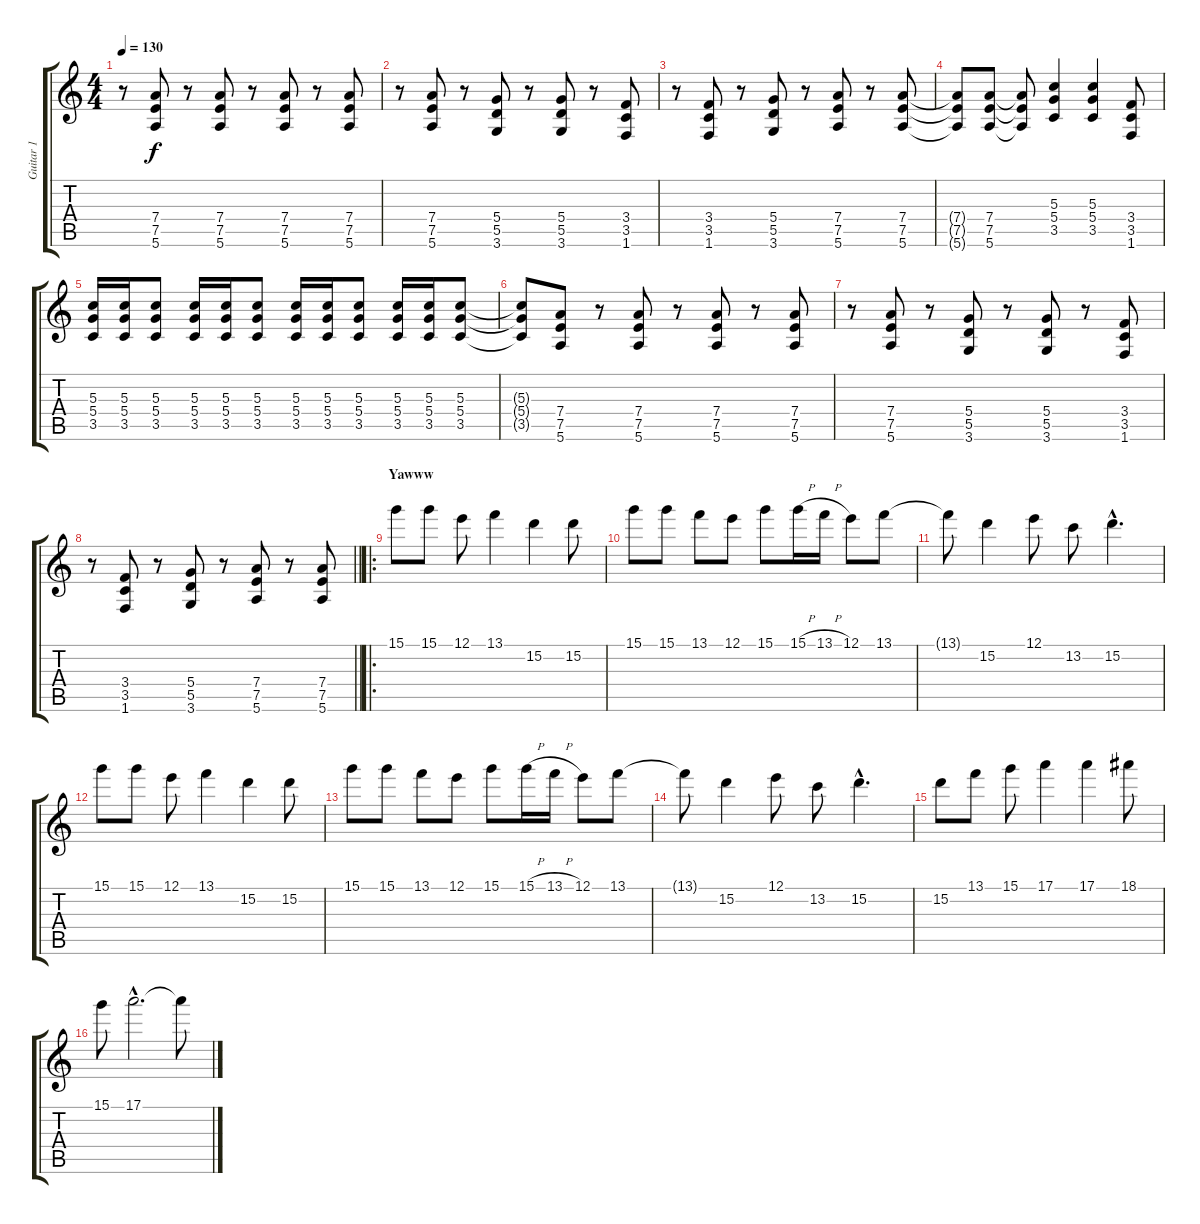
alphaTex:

\track ("Guitar 1" "Guitar 1") {instrument acousticguitarsteel}
\staff {score tabs}
\tuning (E4 B3 G3 D3 A2 E2) {hide}
\ts (4 4)
\tempo 130
\clef g2
\ks c
r.8{dy f} (7.4 7.5 5.6).8 r.8 (7.4 7.5 5.6).8 r.8 (7.4 7.5 5.6).8 r.8 (7.4 7.5 5.6).8 |
r.8 (7.4 7.5 5.6).8 r.8 (5.4 5.5 3.6).8 r.8 (5.4 5.5 3.6).8 r.8 (3.4 3.5 1.6).8 |
r.8 (3.4 3.5 1.6).8 r.8 (5.4 5.5 3.6).8 r.8 (7.4 7.5 5.6).8 r.8 (7.4 7.5 5.6).8 |
(7.4{t} 7.5{t} 5.6{t}).8 (7.4 7.5 5.6).8 (7.4{t} 7.5{t} 5.6{t}).8 (5.3 5.4 3.5).4 (5.3 5.4 3.5).4 (3.4 3.5 1.6).8 |
(5.3 5.4 3.5).16 (5.3 5.4 3.5).16 (5.3 5.4 3.5).8 (5.3 5.4 3.5).16 (5.3 5.4 3.5).16 (5.3 5.4 3.5).8 (5.3 5.4 3.5).16 (5.3 5.4 3.5).16 (5.3 5.4 3.5).8 (5.3 5.4 3.5).16 (5.3 5.4 3.5).16 (5.3 5.4 3.5).8 |
(5.3{t} 5.4{t} 3.5{t}).8 (7.4 7.5 5.6).8 r.8 (7.4 7.5 5.6).8 r.8 (7.4 7.5 5.6).8 r.8 (7.4 7.5 5.6).8 |
r.8 (7.4 7.5 5.6).8 r.8 (5.4 5.5 3.6).8 r.8 (5.4 5.5 3.6).8 r.8 (3.4 3.5 1.6).8 |
\barLineRight lightlight
r.8 (3.4 3.5 1.6).8 r.8 (5.4 5.5 3.6).8 r.8 (7.4 7.5 5.6).8 r.8 (7.4 7.5 5.6).8 |
\ro
\section ("" "Yawww")
15.1.8 15.1.8 12.1.8 13.1.4 15.2.4 15.2.8 |
15.1.8 15.1.8 13.1.8 12.1.8 15.1.8 15.1{h}.16 13.1{h}.16 12.1.8 13.1.8 |
13.1{t}.8 15.2.4 12.1.8 13.2.8 15.2{hac}.4{d} |
15.1.8 15.1.8 12.1.8 13.1.4 15.2.4 15.2.8 |
15.1.8 15.1.8 13.1.8 12.1.8 15.1.8 15.1{h}.16 13.1{h}.16 12.1.8 13.1.8 |
13.1{t}.8 15.2.4 12.1.8 13.2.8 15.2{hac}.4{d} |
15.2.8 13.1.8 15.1.8 17.1.4 17.1.4 18.1.8 |
15.1.8 17.1{hac}.2{d} 17.1{t}.8
